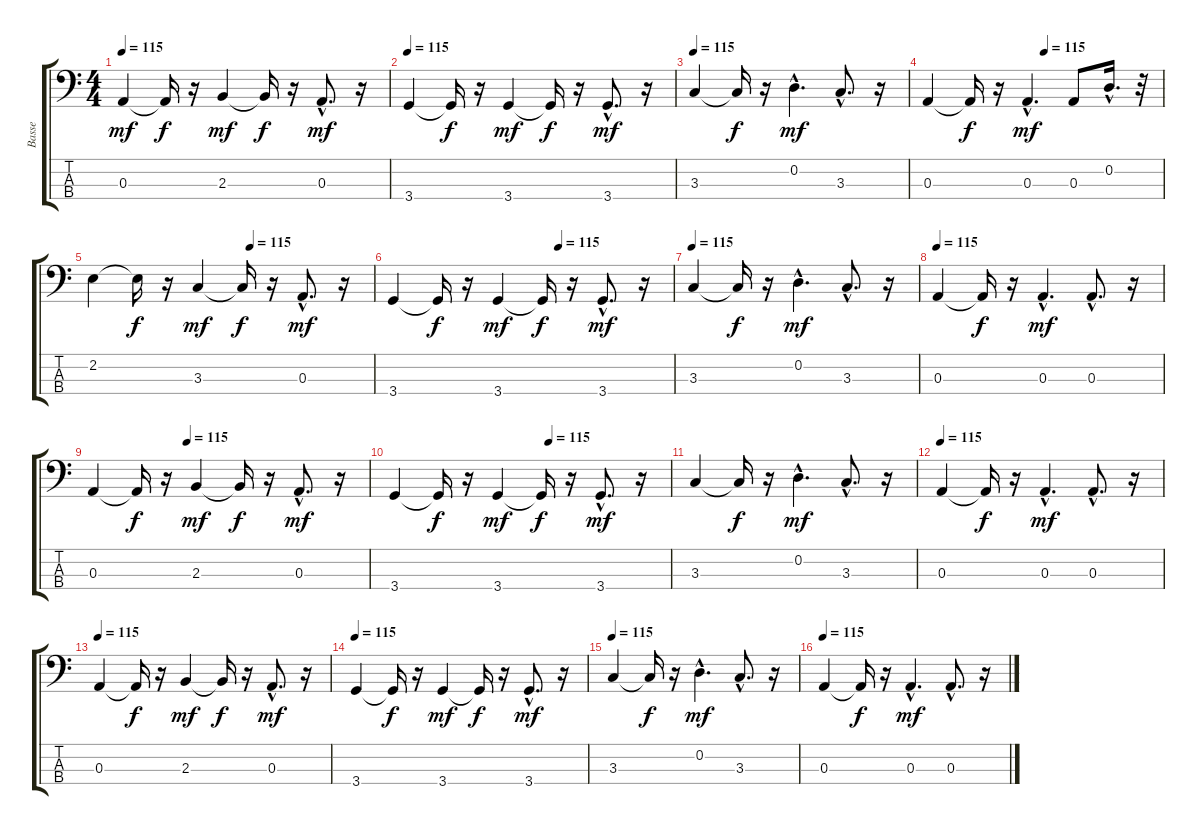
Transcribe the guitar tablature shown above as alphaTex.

\track ("Basse" "Basse") {instrument acousticbass}
\staff {score tabs}
\tuning (G2 D2 A1 E1) {hide}
\ts (4 4)
\tempo 115
\clef f4
\ks c
0.3.4{dy mf} 0.3{t}.16{dy f} r.16 2.3.4{dy mf} 2.3{t}.16{dy f} r.16 0.3{hac}.8{d dy mf} r.16 |
\tempo 115
3.4.4 3.4{t}.16{dy f} r.16 3.4.4{dy mf} 3.4{t}.16{dy f} r.16 3.4{hac}.8{d dy mf} r.16 |
\tempo 115
3.3.4 3.3{t}.16{dy f} r.16 0.2{hac}.4{d dy mf} 3.3{hac}.8{d} r.16 |
\tempo (115 0.5)
0.3.4 0.3{t}.16{dy f} r.16 0.3{hac}.4{d dy mf} 0.3.8 0.2{hac}.16{d} r.32 |
\tempo (115 0.5625)
2.2.4 2.2{t}.16{dy f} r.16 3.3.4{dy mf} 3.3{t}.16{dy f} r.16 0.3{hac}.8{d dy mf} r.16 |
\tempo (115 0.59375)
3.4.4 3.4{t}.16{dy f} r.16 3.4.4{dy mf} 3.4{t}.16{dy f} r.16 3.4{hac}.8{d dy mf} r.16 |
\tempo 115
3.3.4 3.3{t}.16{dy f} r.16 0.2{hac}.4{d dy mf} 3.3{hac}.8{d} r.16 |
\tempo 115
0.3.4 0.3{t}.16{dy f} r.16 0.3{hac}.4{d dy mf} 0.3{hac}.8{d} r.16 |
\tempo (115 0.34375)
0.3.4 0.3{t}.16{dy f} r.16 2.3.4{dy mf} 2.3{t}.16{dy f} r.16 0.3{hac}.8{d dy mf} r.16 |
\tempo (115 0.5625)
3.4.4 3.4{t}.16{dy f} r.16 3.4.4{dy mf} 3.4{t}.16{dy f} r.16 3.4{hac}.8{d dy mf} r.16 |
3.3.4 3.3{t}.16{dy f} r.16 0.2{hac}.4{d dy mf} 3.3{hac}.8{d} r.16 |
\tempo 115
0.3.4 0.3{t}.16{dy f} r.16 0.3{hac}.4{d dy mf} 0.3{hac}.8{d} r.16 |
\tempo 115
0.3.4 0.3{t}.16{dy f} r.16 2.3.4{dy mf} 2.3{t}.16{dy f} r.16 0.3{hac}.8{d dy mf} r.16 |
\tempo 115
3.4.4 3.4{t}.16{dy f} r.16 3.4.4{dy mf} 3.4{t}.16{dy f} r.16 3.4{hac}.8{d dy mf} r.16 |
\tempo 115
3.3.4 3.3{t}.16{dy f} r.16 0.2{hac}.4{d dy mf} 3.3{hac}.8{d} r.16 |
\tempo 115
0.3.4 0.3{t}.16{dy f} r.16 0.3{hac}.4{d dy mf} 0.3{hac}.8{d} r.16
